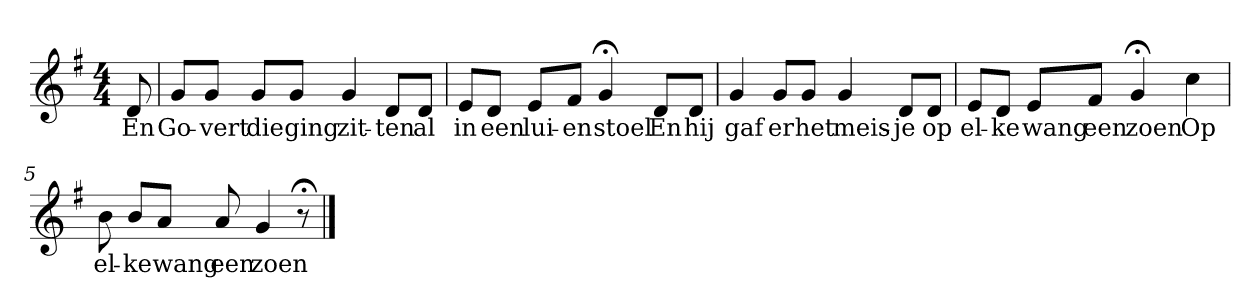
**kern	**text
*part1	*part1
*staff1	*staff1
*k[f#]	*
*G:	*
*M4/4	*
*MM120	*
=	=
8d	En
=1	=1
8gL	Go-
8gJ	-vert
8gL	die
8gJ	ging
4g	zit-
8dL	-ten
8dJ	al
=2	=2
8eL	in
8dJ	een
8eL	lui-
8f#J	-en
4g;<	stoel
8dL	En
8dJ	hij
=3	=3
4g	gaf
8gL	er
8gJ	het
4g	meis-
8dL	-je
8dJ	op
=4	=4
8eL	el-
8dJ	-ke
8eL	wang
8f#J	een
4g;<	zoen
4cc	Op
=5	=5
8b	el-
8bL	-ke
8aJ	wang
8a	een
4g	zoen
8r;<	.
==	==
*-	*-
